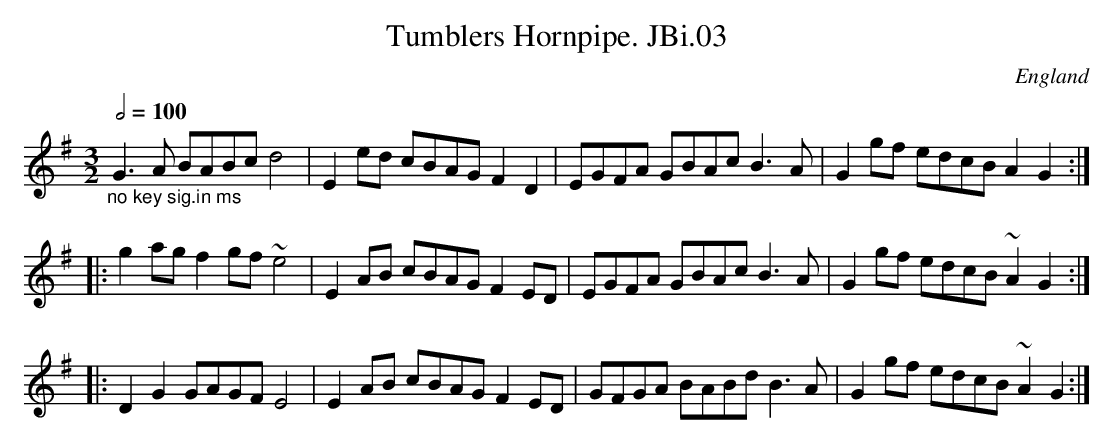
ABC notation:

X:1
T:Tumblers Hornpipe. JBi.03
M:3/2
L:1/8
Q:1/2=100
O:England
K:G major
"_no key sig.in ms"G3A BABcd4|E2ed cBAGF2D2|\
EGFA GBAcB3A|G2gf edcB A2G2:|!
|:g2agf2gf~e4|E2AB cBAGF2ED|\
EGFA GBAcB3A|G2gf edcB~A2G2:|!
|:D2G2GAGFE4|E2AB cBAGF2ED|\
GFGA BABdB3A|G2gf edcB~A2G2:|
